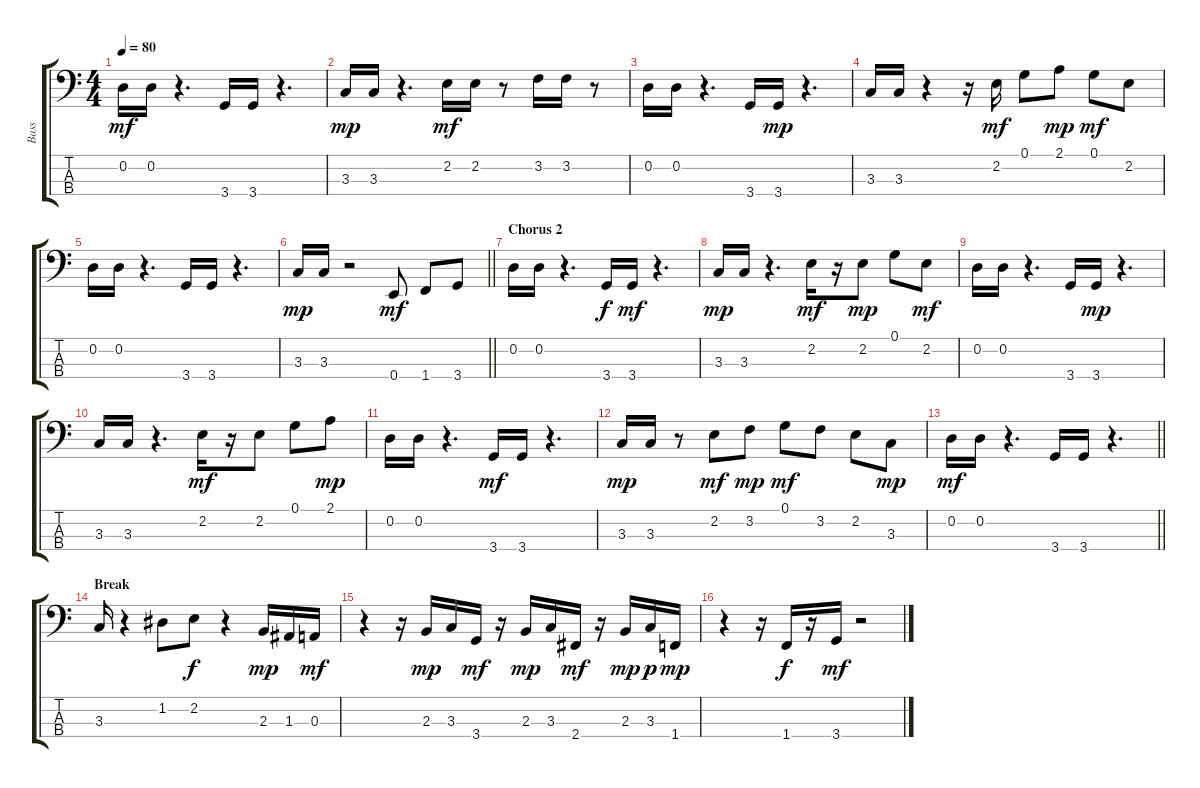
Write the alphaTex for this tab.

\track ("Bass" "Bass") {instrument electricbassfinger}
\staff {score tabs}
\tuning (G2 D2 A1 E1) {hide}
\ts (4 4)
\tempo 80
\clef f4
\ks c
0.2.16{dy mf} 0.2.16 r.4{d} 3.4.16 3.4.16 r.4{d} |
3.3.16{dy mp} 3.3.16 r.4{d} 2.2.16{dy mf} 2.2.16 r.8 3.2.16 3.2.16 r.8 |
0.2.16 0.2.16 r.4{d} 3.4.16 3.4.16{dy mp} r.4{d} |
3.3.16 3.3.16 r.4 r.16 2.2.16{dy mf} 0.1.8 2.1.8{dy mp} 0.1.8{dy mf} 2.2.8 |
0.2.16 0.2.16 r.4{d} 3.4.16 3.4.16 r.4{d} |
\barLineRight lightlight
3.3.16{dy mp} 3.3.16 r.2 0.4.8{dy mf} 1.4.8 3.4.8 |
\section ("" "Chorus 2")
0.2.16 0.2.16 r.4{d} 3.4.16{dy f} 3.4.16{dy mf} r.4{d} |
3.3.16{dy mp} 3.3.16 r.4{d} 2.2.16{dy mf} r.16 2.2.8{dy mp} 0.1.8 2.2.8{dy mf} |
0.2.16 0.2.16 r.4{d} 3.4.16 3.4.16{dy mp} r.4{d} |
3.3.16 3.3.16 r.4{d} 2.2.16{dy mf} r.16 2.2.8 0.1.8 2.1.8{dy mp} |
0.2.16 0.2.16 r.4{d} 3.4.16{dy mf} 3.4.16 r.4{d} |
3.3.16{dy mp} 3.3.16 r.8 2.2.8{dy mf} 3.2.8{dy mp} 0.1.8{dy mf} 3.2.8 2.2.8 3.3.8{dy mp} |
\barLineRight lightlight
0.2.16{dy mf} 0.2.16 r.4{d} 3.4.16 3.4.16 r.4{d} |
\section ("" "Break")
3.3.16 r.4 1.2.8 2.2.8{dy f} r.4 2.3.16{dy mp} 1.3.16 0.3.16{dy mf} |
r.4 r.16 2.3.16{dy mp} 3.3.16 3.4.16{dy mf} r.16 2.3.16{dy mp} 3.3.16 2.4.16{dy mf} r.16 2.3.16{dy mp} 3.3.16{dy p} 1.4.16{dy mp} |
r.4 r.16 1.4.16{dy f} r.16 3.4.16{dy mf} r.2
